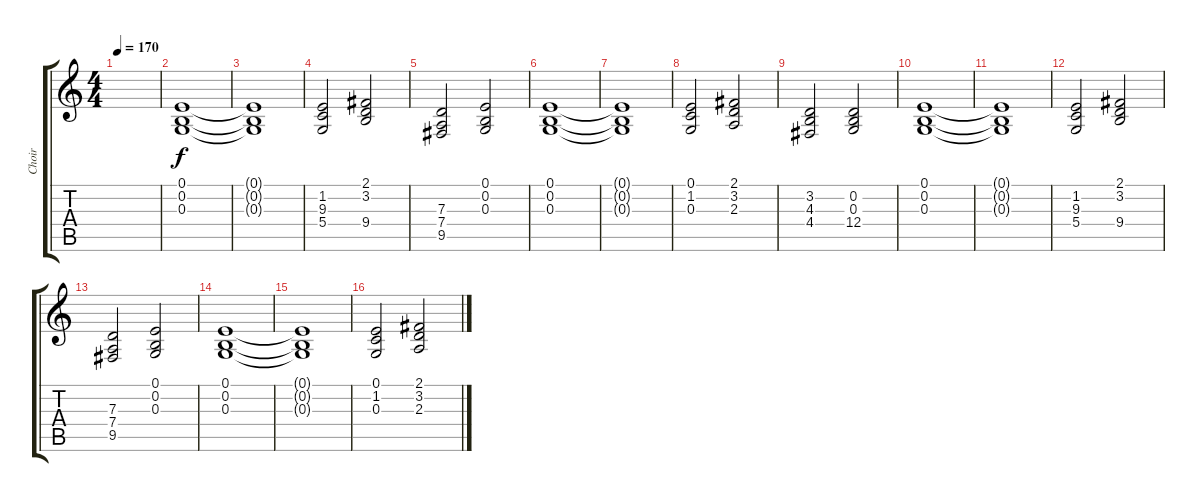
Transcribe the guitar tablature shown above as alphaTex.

\track ("Choir" "Choir") {instrument choiraahs}
\staff {score tabs}
\tuning (E4 B3 G3 D3 A2 E2) {hide}
\ts (4 4)
\tempo 170
\clef g2
\ks c
|
(0.1 0.2 0.3).1 |
(0.1{t} 0.2{t} 0.3{t}).1 |
(1.2 9.3 5.4).2 (2.1 3.2 9.4).2 |
(7.3 7.4 9.5).2 (0.1 0.2 0.3).2 |
(0.1 0.2 0.3).1 |
(0.1{t} 0.2{t} 0.3{t}).1 |
(0.1 1.2 0.3).2 (2.1 3.2 2.3).2 |
(3.2 4.3 4.4).2 (0.2 0.3 12.4).2 |
(0.1 0.2 0.3).1 |
(0.1{t} 0.2{t} 0.3{t}).1 |
(1.2 9.3 5.4).2 (2.1 3.2 9.4).2 |
(7.3 7.4 9.5).2 (0.1 0.2 0.3).2 |
(0.1 0.2 0.3).1 |
(0.1{t} 0.2{t} 0.3{t}).1 |
(0.1 1.2 0.3).2 (2.1 3.2 2.3).2
